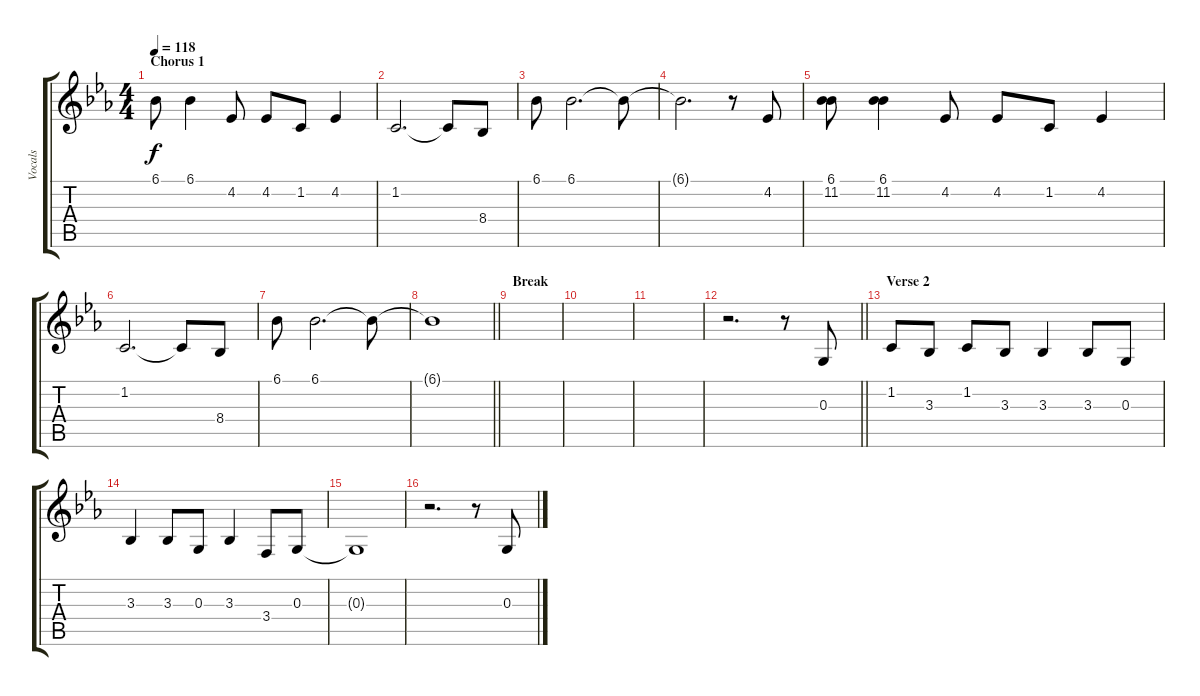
\track ("Vocals" "Vocals") {instrument violin}
\staff {score tabs}
\tuning (E4 B3 G3 D3 A2 E2) {hide}
\ts (4 4)
\section ("" "Chorus 1")
\tempo 118
\clef g2
\ks eb
6.1.8{dy f} 6.1.4 4.2.8 4.2.8 1.2.8 4.2.4 |
1.2.2{d} 1.2{t}.8 8.4.8 |
6.1.8 6.1.2{d} 6.1{t}.8 |
6.1{t}.2{d} r.8 4.2.8 |
(6.1 11.2).8 (6.1 11.2).4 4.2.8 4.2.8 1.2.8 4.2.4 |
1.2.2{d} 1.2{t}.8 8.4.8 |
6.1.8 6.1.2{d} 6.1{t}.8 |
\barLineRight lightlight
6.1{t}.1 |
\section ("" "Break")
|
|
|
\barLineRight lightlight
r.2{d} r.8 0.3.8 |
\section ("" "Verse 2")
1.2.8 3.3.8 1.2.8 3.3.8 3.3.4 3.3.8 0.3.8 |
3.3.4 3.3.8 0.3.8 3.3.4 3.4.8 0.3.8 |
0.3{t}.1 |
r.2{d} r.8 0.3.8
